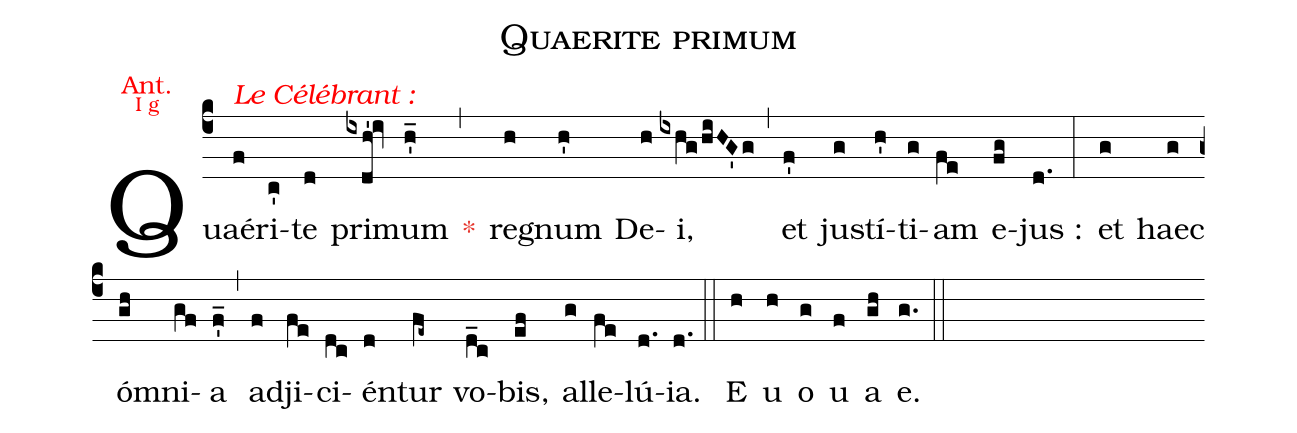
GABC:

name:Quaerite primum;
office-part:Antiphona;
annotation: {\color{red}\footnotesize Ant.};
annotation: {\color{red}\scriptsize I g};
%%
(c4) Quaé<alt>{\textcolor{red}{Le Célébrant :}}</alt>(f)ri(c')te(d) pri(ixdh'!iv)mum(h'_) <c>*</c>(,) re(h)gnum(h') De(h)i,(ixhg/hiHG'g) (,) et(f') ju(g)stí(h')ti(g)am(fe) e(fg)jus :(d.) (:) et(g) haec(g) ó(gh)mni(gf)a(f'_) (,) ad(f)ji(fe)ci(dc)én(d)tur(fe~) vo(d_c)bis,(ef) al(g)le(fe)lú(d.){ia}.(d.) (::) <eu>E(h) u(h) o(g) u(f) a(gh) e.</eu>(g.) (::)
